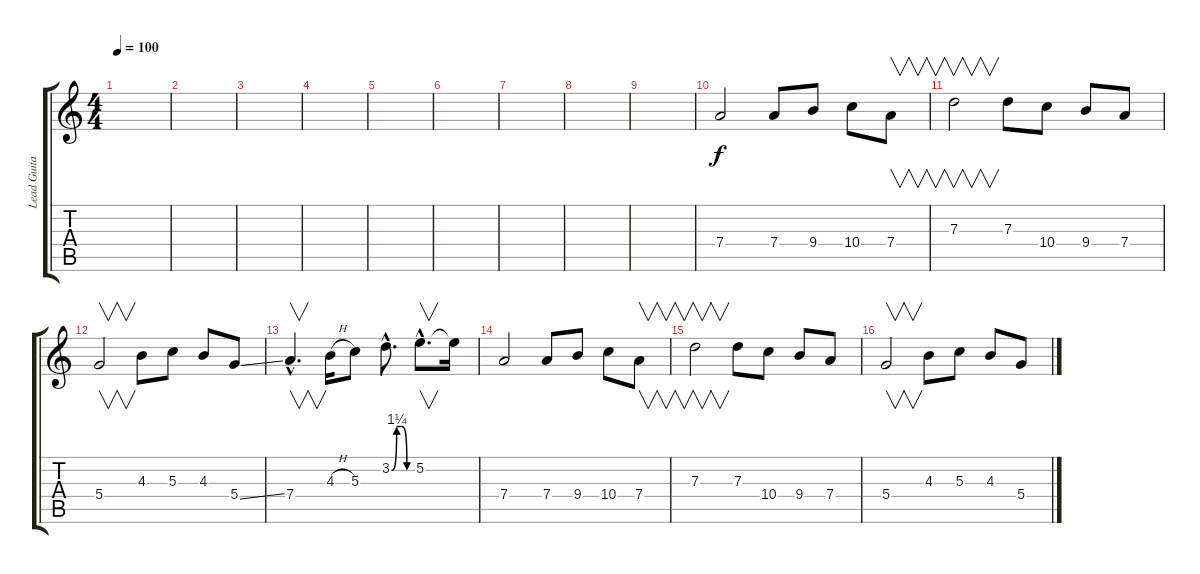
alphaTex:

\track ("Lead Guitar 2" "Lead Guita") {instrument distortionguitar}
\staff {score tabs}
\tuning (E4 B3 G3 D3 A2 E2) {hide}
\ts (4 4)
\tempo 100
\clef g2
\ks c
|
|
|
|
|
|
|
|
|
7.4.2{dy f} 7.4.8 9.4.8 10.4.8 7.4.8{v} |
7.3.2{v} 7.3.8 10.4.8 9.4.8 7.4.8 |
5.4.2{v} 4.3.8 5.3.8 4.3.8 5.4{ss}.8 |
7.4{hac}.4{v d} 4.3{h}.16 5.3.8 3.2{be (custom 0 0 15 5 30 5 45 0 60 0) hac}.8{d} 5.2{hac}.8{v d} 5.2{t}.16 |
7.4.2 7.4.8 9.4.8 10.4.8 7.4.8{v} |
7.3.2{v} 7.3.8 10.4.8 9.4.8 7.4.8 |
5.4.2{v} 4.3.8 5.3.8 4.3.8 5.4{ss}.8
